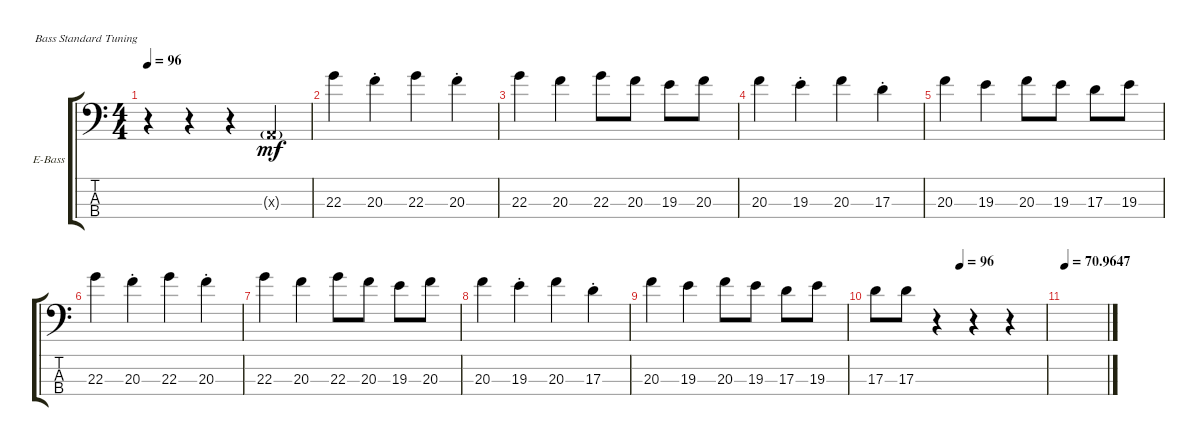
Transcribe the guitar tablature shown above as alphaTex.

\defaultSystemsLayout 4
\bracketExtendMode groupsimilarinstruments
\firstSystemTrackNameOrientation horizontal
\otherSystemsTrackNameOrientation horizontal
\track ("Electric Bass" "E-Bass") {instrument electricbassfinger}
\staff {score tabs}
\tuning (G2 D2 A1 E1)
\ts (4 4)
\tempo 96
\clef f4
\scale
0.333333
\ks c
r.4{dy mf} r.4 r.4 0.3{g x}.4 |
\scale
0.333333 22.3.4 20.3{st}.4 22.3.4 20.3{st}.4 |
\scale
0.333333 22.3.4 20.3.4 22.3.8 20.3.8 19.3.8 20.3.8 |
\scale
0.333333 20.3.4 19.3{st}.4 20.3.4 17.3{st}.4 |
\scale
0.333333 20.3.4 19.3.4 20.3.8 19.3.8 17.3.8 19.3.8 |
\scale
0.333333 22.3.4 20.3{st}.4 22.3.4 20.3{st}.4 |
\scale
0.333333 22.3.4 20.3.4 22.3.8 20.3.8 19.3.8 20.3.8 |
\scale
0.333333 20.3.4 19.3{st}.4 20.3.4 17.3{st}.4 |
\scale
0.333333 20.3.4 19.3.4 20.3.8 19.3.8 17.3.8 19.3.8 |
\tempo (96 0.5)
\scale
0.333333 17.3.8 17.3.8 r.4 r.4 r.4 |
\tempo
70.9647
\scale
0.333333
